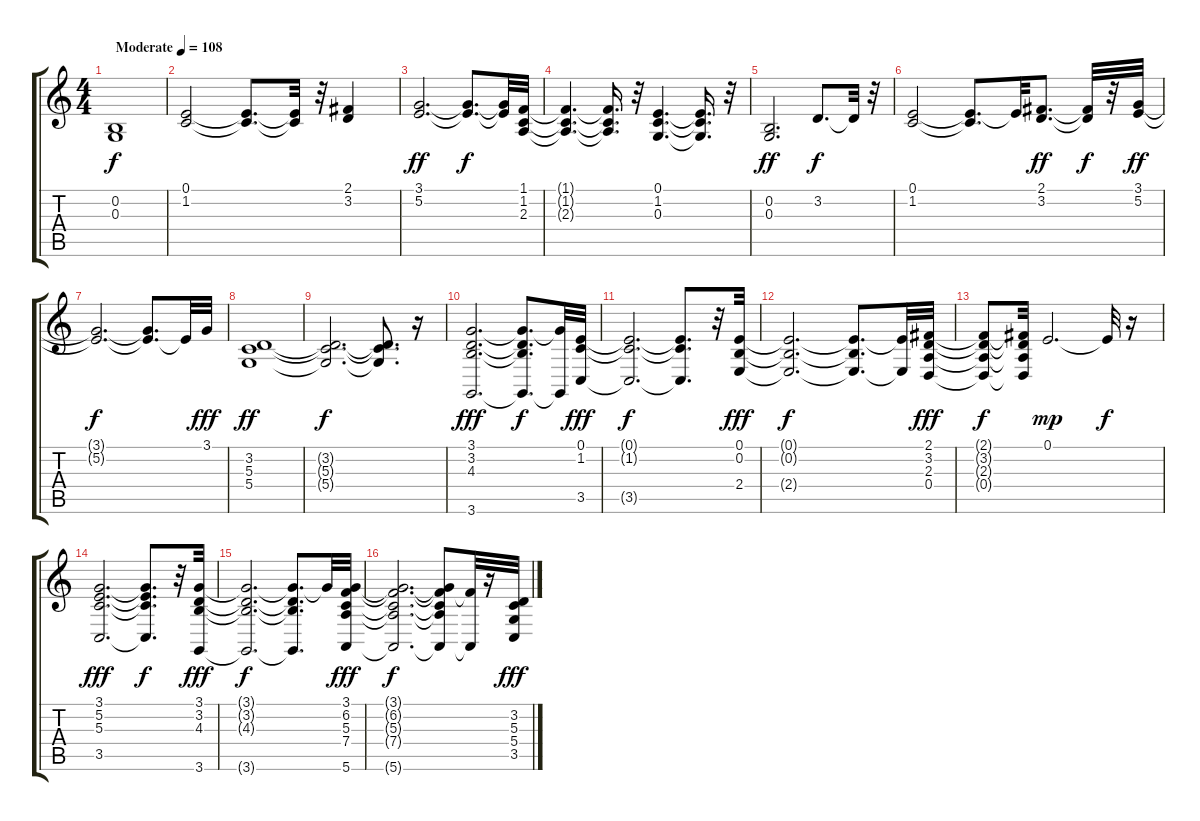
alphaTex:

\track "" {instrument pad2warm}
\staff {score tabs}
\tuning (E4 B3 G3 D3 A2 E2) {hide}
\ts (4 4)
\tempo (108 "Moderate")
\clef g2
\ks c
(0.2 0.3).1{dy f instrument pad2warm} |
(0.1 1.2).2 (0.1{t} 1.2{t}).8{d} (0.1{t} 1.2{t}).32 r.32 (2.1 3.2).4 |
(3.1 5.2).2{d dy ff} (3.1{t} 5.2{t}).8{d dy f} (3.1{t} 5.2{t}).32 (1.1 1.2 2.3).32 |
(1.1{t} 1.2{t} 2.3{t}).4{d} (1.1{t} 1.2{t} 2.3{t}).16{d} r.32 (0.1 1.2 0.3).4{d} (0.1{t} 1.2{t} 0.3{t}).16{d} r.32 |
(0.2 0.3).2{d dy ff} 3.2.8{d dy f} 3.2{t}.32 r.32 |
(0.1 1.2).2 (0.1{t} 1.2{t}).8{d} 0.1{t}.32 (2.1 3.2).8{d dy ff} (2.1{t} 3.2{t}).32{dy f} r.32 (3.1 5.2).32{dy ff} |
(3.1{t} 5.2{t}).2{d dy f} (3.1{t} 5.2{t}).8{d} 5.2{t}.32 3.1.32{dy fff} |
(3.2 5.3 5.4).1{dy ff} |
(3.2{t} 5.3{t} 5.4{t}).2{d dy f} (3.2{t} 5.3{t} 5.4{t}).8{d} r.16 |
(3.1 3.2 4.3 3.6).2{d dy fff} (3.1{t} 3.2{t} 4.3{t} 3.6{t}).8{d dy f} (3.1{t} 3.6{t}).32 (0.1 1.2 3.5).32{dy fff} |
(0.1{t} 1.2{t} 3.5{t}).2{d dy f} (0.1{t} 1.2{t} 3.5{t}).8{d} r.32 (0.1 0.2 2.4).32{dy fff} |
(0.1{t} 0.2{t} 2.4{t}).2{d dy f} (0.1{t} 0.2{t} 2.4{t}).8{d} (0.1{t} 2.4{t}).32 (2.1 3.2 2.3 0.4).32{dy fff} |
(2.1{t} 3.2{t} 2.3{t} 0.4{t}).8{dy f} (2.1{t} 3.2{t} 2.3{t} 0.4{t}).32 0.1.2{d dy mp} 0.1{t}.32{dy f} r.16 |
(3.1 5.2 5.3 3.5).2{d dy fff} (3.1{t} 5.2{t} 5.3{t} 3.5{t}).8{d dy f} r.32 (3.1 3.2 4.3 3.6).32{dy fff} |
(3.1{t} 3.2{t} 4.3{t} 3.6{t}).2{d dy f} (3.1{t} 3.2{t} 4.3{t} 3.6{t}).8{d} 3.1{t}.32 (3.1 6.2 5.3 7.4 5.6).32{dy fff} |
(3.1{t} 6.2{t} 5.3{t} 7.4{t} 5.6{t}).2{d dy f} (3.1{t} 6.2{t} 5.3{t} 7.4{t} 5.6{t}).8 (6.2{t} 5.6{t}).32 r.16 (3.2 5.3 5.4 3.5).32{dy fff}
